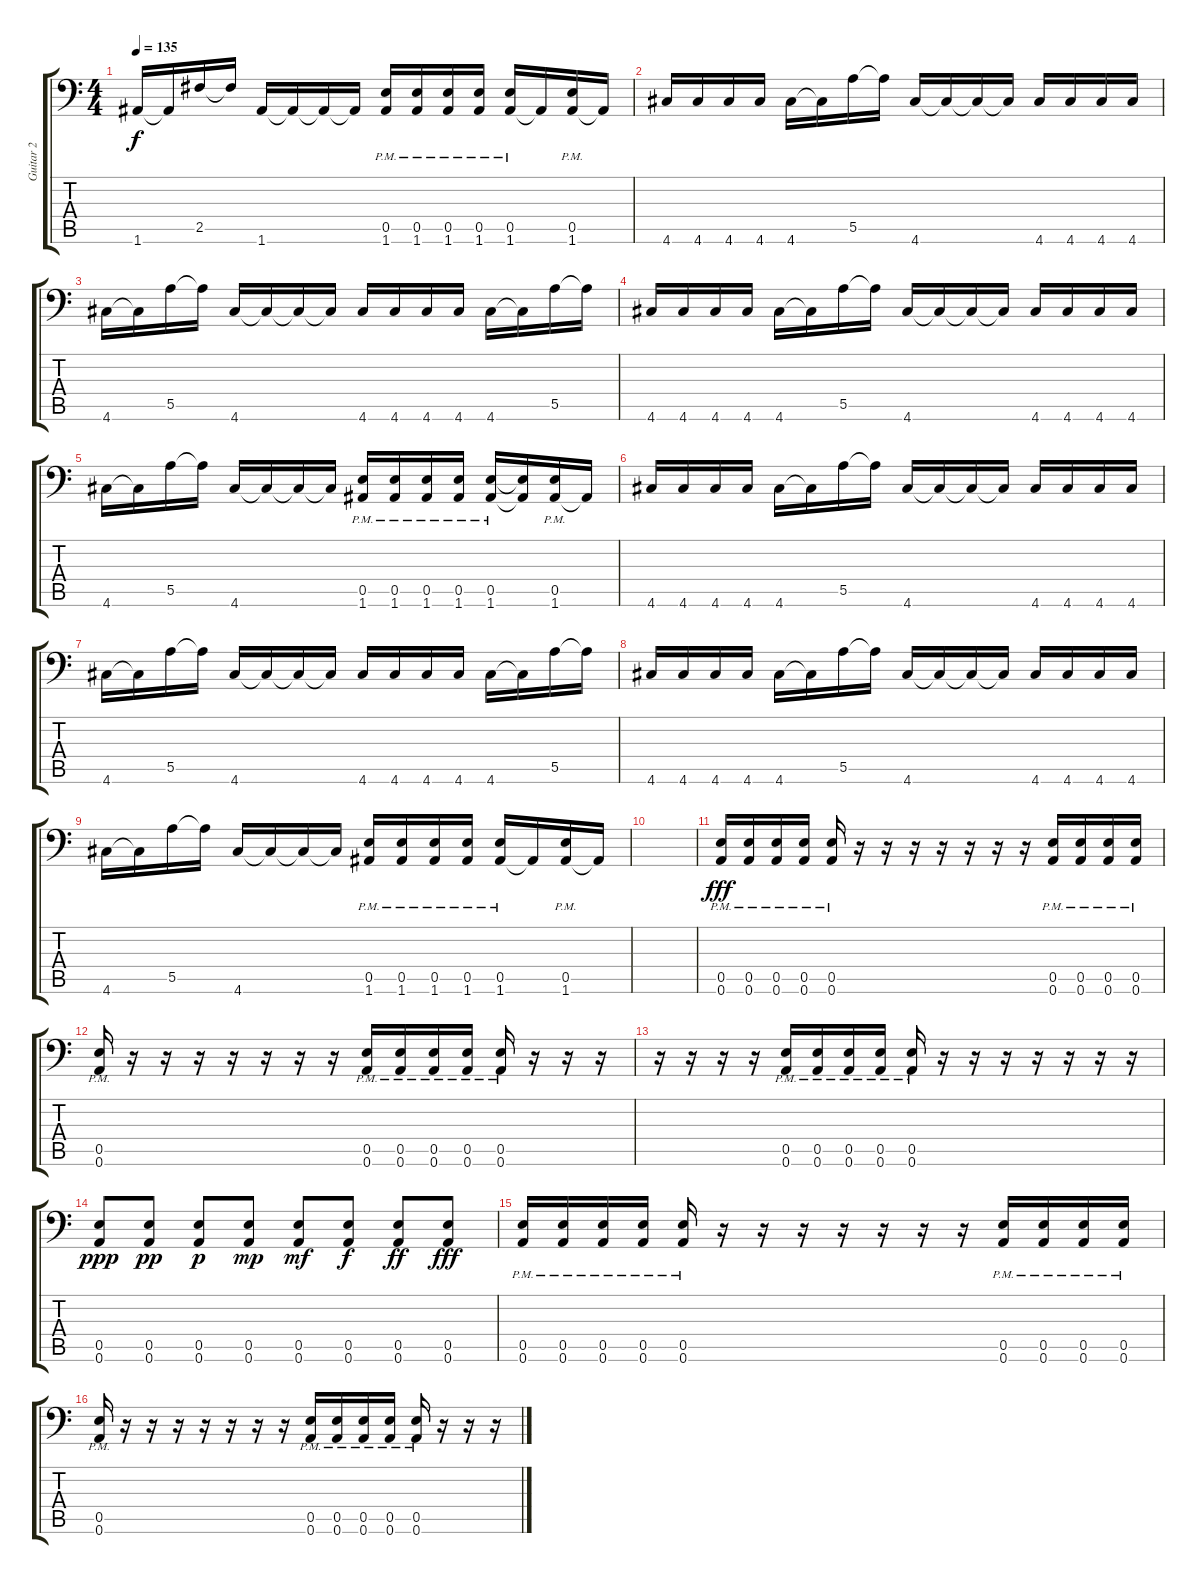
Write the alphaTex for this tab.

\track ("Guitar 2" "Guitar 2") {instrument distortionguitar}
\staff {score tabs}
\tuning (B3 Gb3 D3 A2 E2 A1) {hide}
\ts (4 4)
\tempo 135
\clef f4
\ks c
1.6.16{dy f} 1.6{t}.16 2.5.16 2.5{t}.16 1.6.16 1.6{t}.16 1.6{t}.16 1.6{t}.16 (0.5{pm} 1.6).16 (0.5{pm} 1.6).16 (0.5{pm} 1.6).16 (0.5{pm} 1.6).16 (0.5{pm} 1.6).16 1.6{t}.16 (0.5{pm} 1.6).16 1.6{t}.16 |
4.6.16 4.6.16 4.6.16 4.6.16 4.6.16 4.6{t}.16 5.5.16 5.5{t}.16 4.6.16 4.6{t}.16 4.6{t}.16 4.6{t}.16 4.6.16 4.6.16 4.6.16 4.6.16 |
4.6.16 4.6{t}.16 5.5.16 5.5{t}.16 4.6.16 4.6{t}.16 4.6{t}.16 4.6{t}.16 4.6.16 4.6.16 4.6.16 4.6.16 4.6.16 4.6{t}.16 5.5.16 5.5{t}.16 |
4.6.16 4.6.16 4.6.16 4.6.16 4.6.16 4.6{t}.16 5.5.16 5.5{t}.16 4.6.16 4.6{t}.16 4.6{t}.16 4.6{t}.16 4.6.16 4.6.16 4.6.16 4.6.16 |
4.6.16 4.6{t}.16 5.5.16 5.5{t}.16 4.6.16 4.6{t}.16 4.6{t}.16 4.6{t}.16 (0.5{pm} 1.6).16 (0.5{pm} 1.6).16 (0.5{pm} 1.6).16 (0.5{pm} 1.6).16 (0.5{pm} 1.6).16 (0.5{t} 1.6{t}).16 (0.5{pm} 1.6).16 1.6{t}.16 |
4.6.16 4.6.16 4.6.16 4.6.16 4.6.16 4.6{t}.16 5.5.16 5.5{t}.16 4.6.16 4.6{t}.16 4.6{t}.16 4.6{t}.16 4.6.16 4.6.16 4.6.16 4.6.16 |
4.6.16 4.6{t}.16 5.5.16 5.5{t}.16 4.6.16 4.6{t}.16 4.6{t}.16 4.6{t}.16 4.6.16 4.6.16 4.6.16 4.6.16 4.6.16 4.6{t}.16 5.5.16 5.5{t}.16 |
4.6.16 4.6.16 4.6.16 4.6.16 4.6.16 4.6{t}.16 5.5.16 5.5{t}.16 4.6.16 4.6{t}.16 4.6{t}.16 4.6{t}.16 4.6.16 4.6.16 4.6.16 4.6.16 |
4.6.16 4.6{t}.16 5.5.16 5.5{t}.16 4.6.16 4.6{t}.16 4.6{t}.16 4.6{t}.16 (0.5{pm} 1.6).16 (0.5{pm} 1.6).16 (0.5{pm} 1.6).16 (0.5{pm} 1.6).16 (0.5{pm} 1.6).16 1.6{t}.16 (0.5{pm} 1.6).16 1.6{t}.16 |
|
(0.5{pm} 0.6{pm}).16{dy fff} (0.5{pm} 0.6{pm}).16 (0.5{pm} 0.6{pm}).16 (0.5{pm} 0.6{pm}).16 (0.5{pm} 0.6{pm}).16 r.16 r.16 r.16 r.16 r.16 r.16 r.16 (0.5{pm} 0.6{pm}).16 (0.5{pm} 0.6{pm}).16 (0.5{pm} 0.6{pm}).16 (0.5{pm} 0.6{pm}).16 |
(0.5{pm} 0.6{pm}).16 r.16 r.16 r.16 r.16 r.16 r.16 r.16 (0.5{pm} 0.6{pm}).16 (0.5{pm} 0.6{pm}).16 (0.5{pm} 0.6{pm}).16 (0.5{pm} 0.6{pm}).16 (0.5{pm} 0.6{pm}).16 r.16 r.16 r.16 |
r.16 r.16 r.16 r.16 (0.5{pm} 0.6{pm}).16 (0.5{pm} 0.6{pm}).16 (0.5{pm} 0.6{pm}).16 (0.5{pm} 0.6{pm}).16 (0.5{pm} 0.6{pm}).16 r.16 r.16 r.16 r.16 r.16 r.16 r.16 |
(0.5 0.6).8{dy ppp} (0.5 0.6).8{dy pp} (0.5 0.6).8{dy p} (0.5 0.6).8{dy mp} (0.5 0.6).8{dy mf} (0.5 0.6).8{dy f} (0.5 0.6).8{dy ff} (0.5 0.6).8{dy fff} |
(0.5{pm} 0.6{pm}).16 (0.5{pm} 0.6{pm}).16 (0.5{pm} 0.6{pm}).16 (0.5{pm} 0.6{pm}).16 (0.5{pm} 0.6{pm}).16 r.16 r.16 r.16 r.16 r.16 r.16 r.16 (0.5{pm} 0.6{pm}).16 (0.5{pm} 0.6{pm}).16 (0.5{pm} 0.6{pm}).16 (0.5{pm} 0.6{pm}).16 |
(0.5{pm} 0.6{pm}).16 r.16 r.16 r.16 r.16 r.16 r.16 r.16 (0.5{pm} 0.6{pm}).16 (0.5{pm} 0.6{pm}).16 (0.5{pm} 0.6{pm}).16 (0.5{pm} 0.6{pm}).16 (0.5{pm} 0.6{pm}).16 r.16 r.16 r.16
